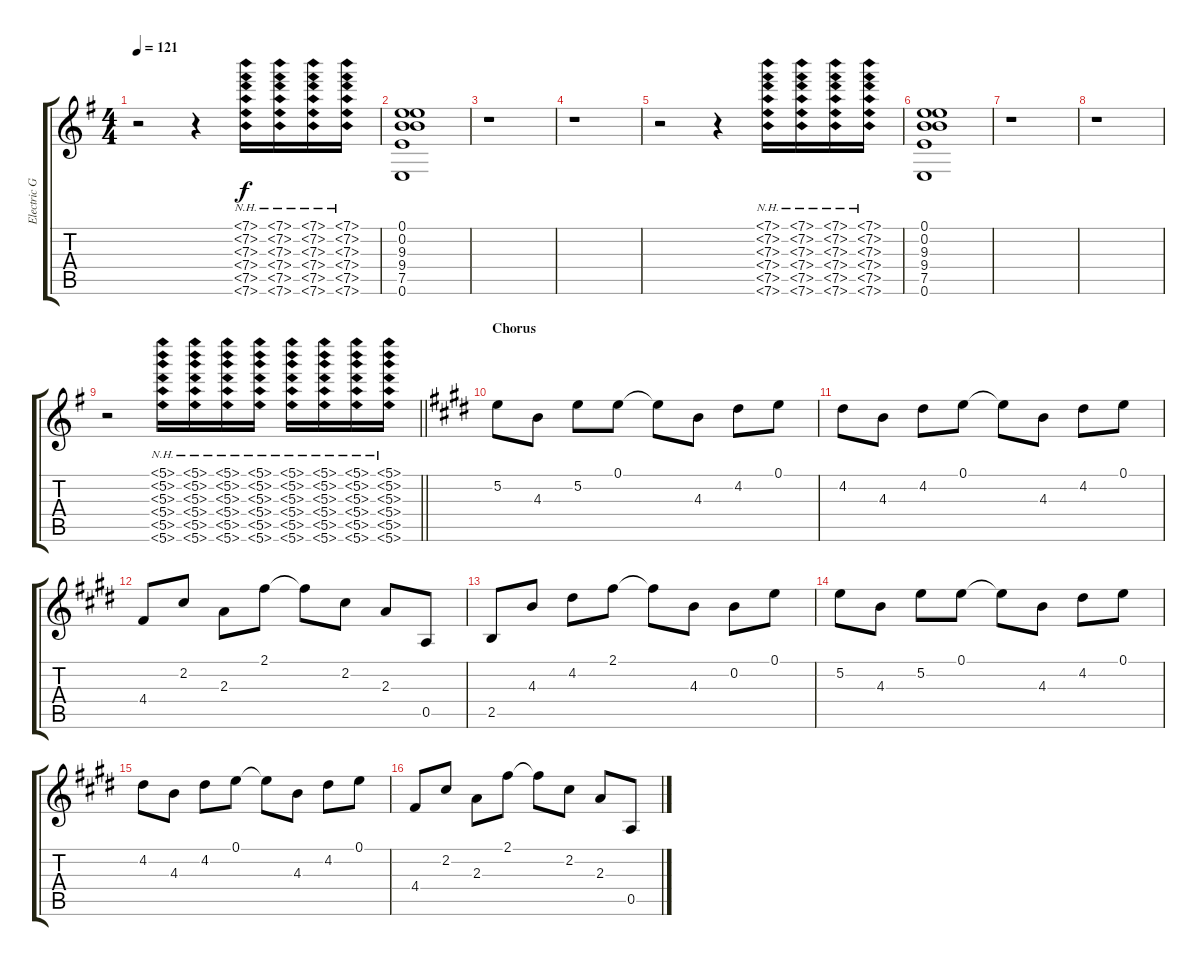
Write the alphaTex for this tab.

\track ("Electric Guitar 2" "Electric G") {instrument distortionguitar}
\staff {score tabs}
\tuning (E4 B3 G3 D3 A2 E2) {hide}
\ts (4 4)
\tempo 121
\clef g2
\ks g
r.2{dy f} r.4 (7.1{nh} 7.2{nh} 7.3{nh} 7.4{nh} 7.5{nh} 7.6{nh}).16 (7.1{nh} 7.2{nh} 7.3{nh} 7.4{nh} 7.5{nh} 7.6{nh}).16 (7.1{nh} 7.2{nh} 7.3{nh} 7.4{nh} 7.5{nh} 7.6{nh}).16 (7.1{nh} 7.2{nh} 7.3{nh} 7.4{nh} 7.5{nh} 7.6{nh}).16 |
(0.1 0.2 9.3 9.4 7.5 0.6).1 |
r.1 |
r.1 |
r.2 r.4 (7.1{nh} 7.2{nh} 7.3{nh} 7.4{nh} 7.5{nh} 7.6{nh}).16 (7.1{nh} 7.2{nh} 7.3{nh} 7.4{nh} 7.5{nh} 7.6{nh}).16 (7.1{nh} 7.2{nh} 7.3{nh} 7.4{nh} 7.5{nh} 7.6{nh}).16 (7.1{nh} 7.2{nh} 7.3{nh} 7.4{nh} 7.5{nh} 7.6{nh}).16 |
(0.1 0.2 9.3 9.4 7.5 0.6).1 |
r.1 |
r.1 |
\barLineRight lightlight
r.2 (5.1{nh} 5.2{nh} 5.3{nh} 5.4{nh} 5.5{nh} 5.6{nh}).16 (5.1{nh} 5.2{nh} 5.3{nh} 5.4{nh} 5.5{nh} 5.6{nh}).16 (5.1{nh} 5.2{nh} 5.3{nh} 5.4{nh} 5.5{nh} 5.6{nh}).16 (5.1{nh} 5.2{nh} 5.3{nh} 5.4{nh} 5.5{nh} 5.6{nh}).16 (5.1{nh} 5.2{nh} 5.3{nh} 5.4{nh} 5.5{nh} 5.6{nh}).16 (5.1{nh} 5.2{nh} 5.3{nh} 5.4{nh} 5.5{nh} 5.6{nh}).16 (5.1{nh} 5.2{nh} 5.3{nh} 5.4{nh} 5.5{nh} 5.6{nh}).16 (5.1{nh} 5.2{nh} 5.3{nh} 5.4{nh} 5.5{nh} 5.6{nh}).16 |
\section ("" "Chorus")
\ks e
5.2.8 4.3.8 5.2.8 0.1.8 0.1{t}.8 4.3.8 4.2.8 0.1.8 |
4.2.8 4.3.8 4.2.8 0.1.8 0.1{t}.8 4.3.8 4.2.8 0.1.8 |
4.4.8 2.2.8 2.3.8 2.1.8 2.1{t}.8 2.2.8 2.3.8 0.5.8 |
2.5.8 4.3.8 4.2.8 2.1.8 2.1{t}.8 4.3.8 0.2.8 0.1.8 |
5.2.8 4.3.8 5.2.8 0.1.8 0.1{t}.8 4.3.8 4.2.8 0.1.8 |
4.2.8 4.3.8 4.2.8 0.1.8 0.1{t}.8 4.3.8 4.2.8 0.1.8 |
4.4.8 2.2.8 2.3.8 2.1.8 2.1{t}.8 2.2.8 2.3.8 0.5.8
